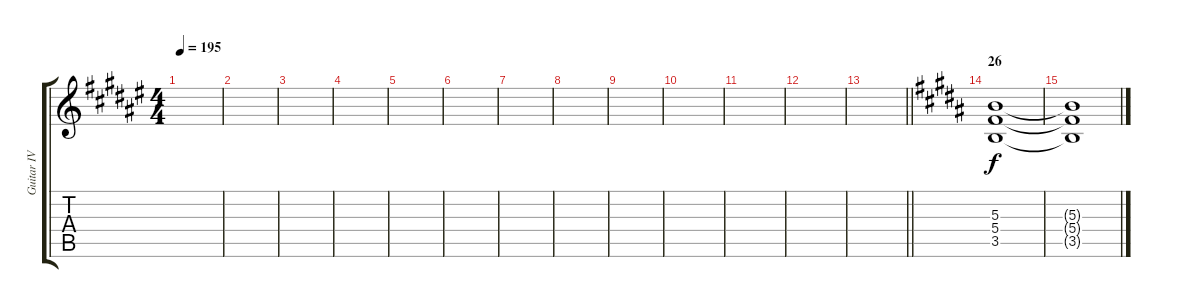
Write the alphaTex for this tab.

\track ("Guitar IV" "Guitar IV") {instrument distortionguitar}
\staff {score tabs}
\tuning (Eb4 Bb3 Gb3 Db3 Ab2 Db2) {hide}
\ts (4 4)
\tempo 195
\clef g2
\ks d#minor
|
|
|
|
|
|
|
|
|
|
|
|
\barLineRight lightlight
|
\section ("" "26")
\ks g#minor
(5.3 5.4 3.5).1 |
(5.3{t} 5.4{t} 3.5{t}).1
